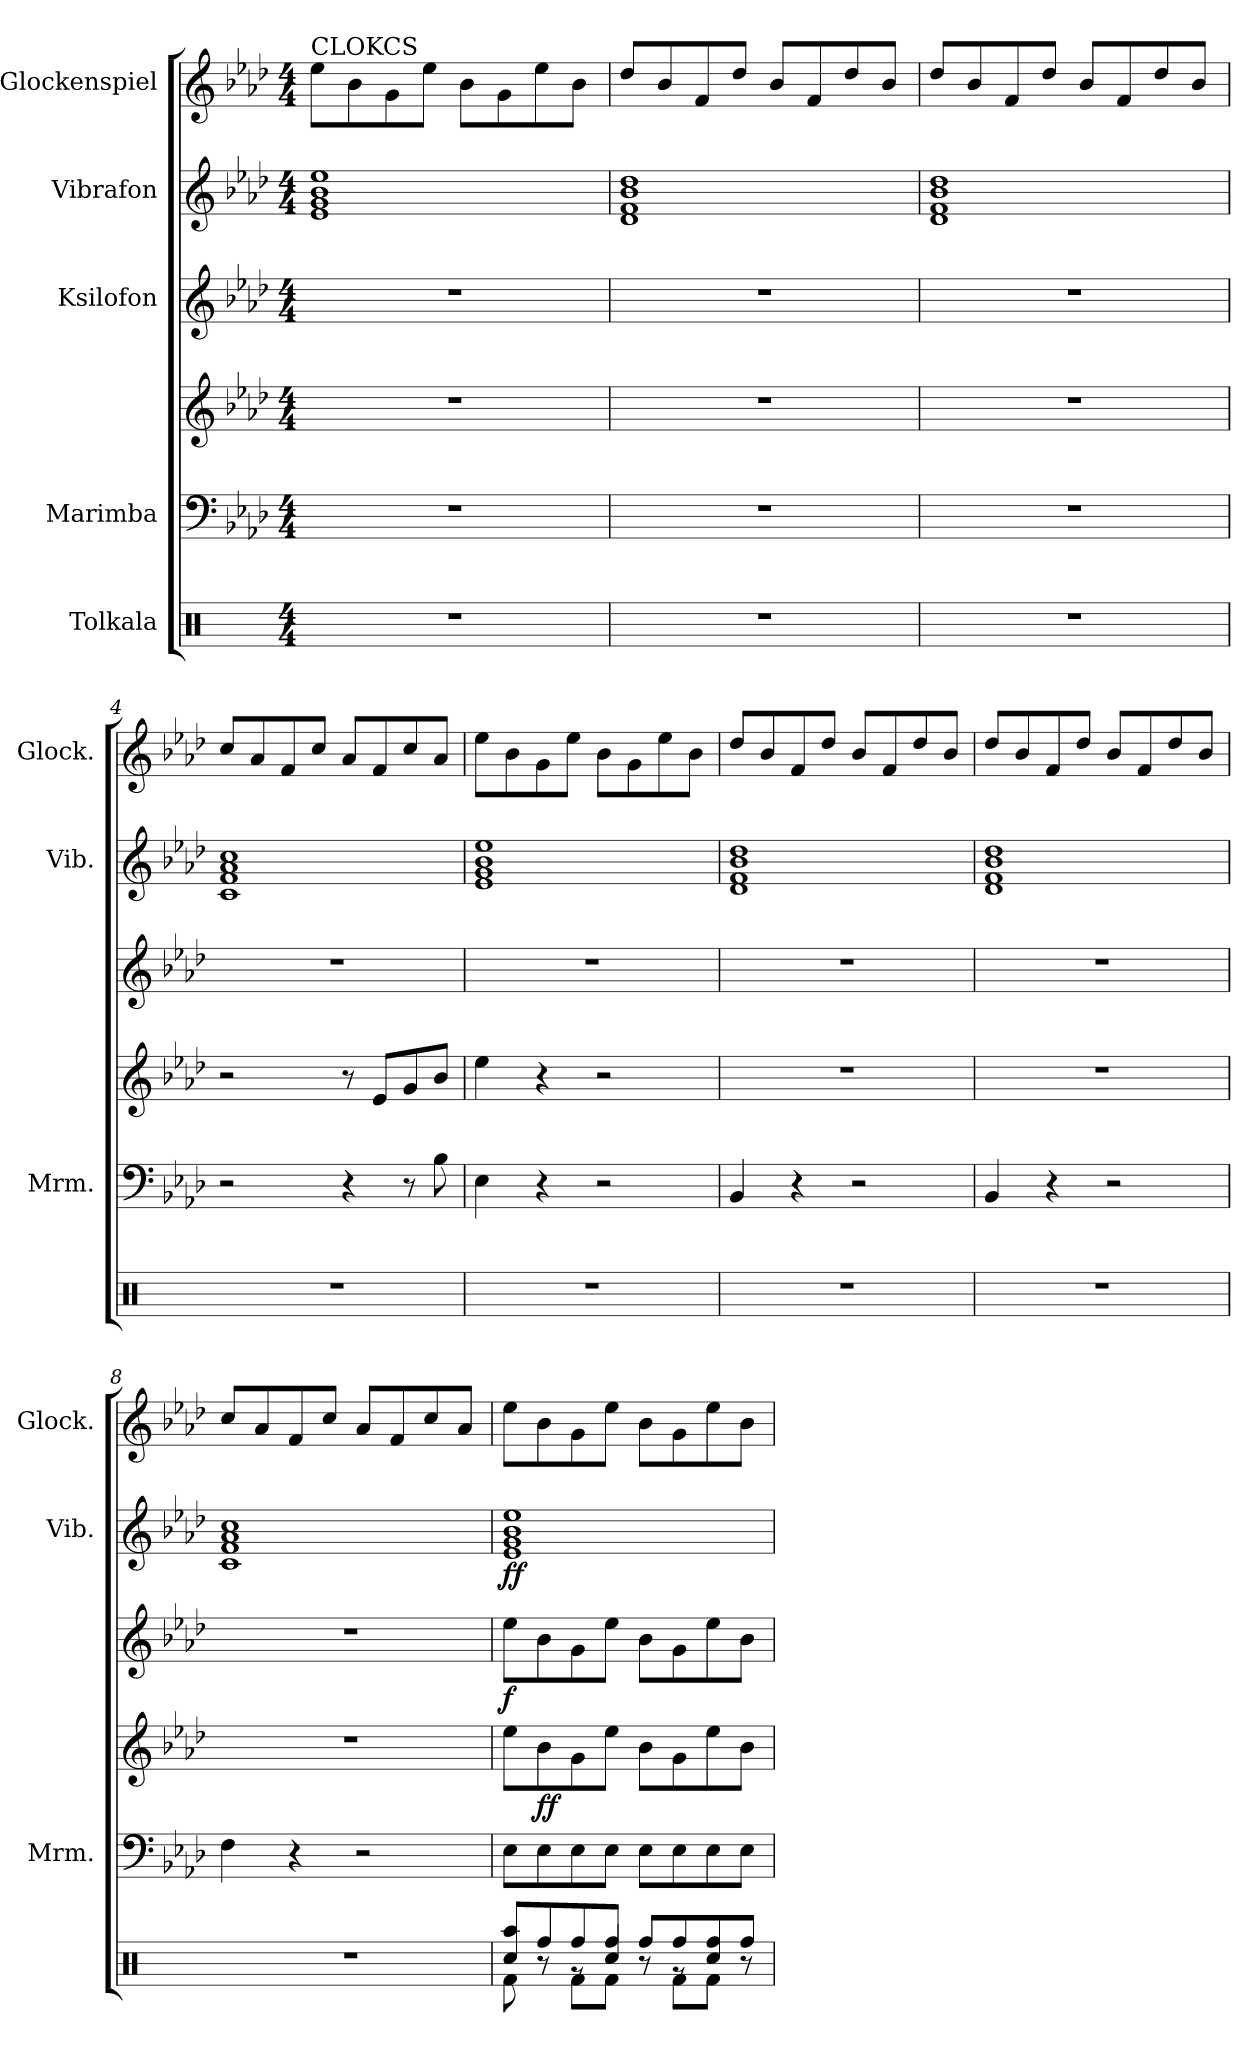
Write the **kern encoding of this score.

**kern	**kern	**kern	**dynam	**kern	**dynam	**kern	**dynam	**kern
*part5	*part4	*part4	*part4	*part3	*part3	*part2	*part2	*part1
*staff6	*staff5	*staff4	*staff4/5	*staff3	*staff3	*staff2	*staff2	*staff1
*I"Tolkala	*I"Marimba	*	*	*I"Ksilofon	*	*I"Vibrafon	*	*I"Glockenspiel
*	*I'Mrm.	*	*	*	*	*I'Vib.	*	*I'Glock.
*clefX	*clefF4	*clefG2	*	*clefG2	*	*clefG2	*	*clefG2
*	*	*	*	*ITrd-7c-12	*	*	*	*ITrd-14c-24
*k[]	*k[b-e-a-d-]	*k[b-e-a-d-]	*	*k[b-e-a-d-]	*	*k[b-e-a-d-]	*	*k[b-e-a-d-]
*M4/4	*M4/4	*M4/4	*	*M4/4	*	*M4/4	*	*M4/4
*MM120	*MM120	*MM120	*	*MM120	*	*MM120	*	*MM120
=1	=1	=1	=1	=1	=1	=1	=1	=1
!	!	!	!	!	!	!	!	!LO:TX:a:t=CLOKCS
1r	1r	1r	.	1r	.	1e- 1g 1b- 1ee-	.	8eeee-\L
.	.	.	.	.	.	.	.	8bbb-\
.	.	.	.	.	.	.	.	8ggg\
.	.	.	.	.	.	.	.	8eeee-\J
.	.	.	.	.	.	.	.	8bbb-\L
.	.	.	.	.	.	.	.	8ggg\
.	.	.	.	.	.	.	.	8eeee-\
.	.	.	.	.	.	.	.	8bbb-\J
=2	=2	=2	=2	=2	=2	=2	=2	=2
1r	1r	1r	.	1r	.	1d- 1f 1b- 1dd-	.	8dddd-/L
.	.	.	.	.	.	.	.	8bbb-/
.	.	.	.	.	.	.	.	8fff/
.	.	.	.	.	.	.	.	8dddd-/J
.	.	.	.	.	.	.	.	8bbb-/L
.	.	.	.	.	.	.	.	8fff/
.	.	.	.	.	.	.	.	8dddd-/
.	.	.	.	.	.	.	.	8bbb-/J
=3	=3	=3	=3	=3	=3	=3	=3	=3
1r	1r	1r	.	1r	.	1d- 1f 1b- 1dd-	.	8dddd-/L
.	.	.	.	.	.	.	.	8bbb-/
.	.	.	.	.	.	.	.	8fff/
.	.	.	.	.	.	.	.	8dddd-/J
.	.	.	.	.	.	.	.	8bbb-/L
.	.	.	.	.	.	.	.	8fff/
.	.	.	.	.	.	.	.	8dddd-/
.	.	.	.	.	.	.	.	8bbb-/J
=4	=4	=4	=4	=4	=4	=4	=4	=4
1r	2r	2r	.	1r	.	1c 1f 1a- 1cc	.	8cccc/L
.	.	.	.	.	.	.	.	8aaa-/
.	.	.	.	.	.	.	.	8fff/
.	.	.	.	.	.	.	.	8cccc/J
.	4r	8r	.	.	.	.	.	8aaa-/L
.	.	8e-/L	.	.	.	.	.	8fff/
.	8r	8g/	.	.	.	.	.	8cccc/
.	8B-\	8b-/J	.	.	.	.	.	8aaa-/J
!!LO:LB:g=z
=5	=5	=5	=5	=5	=5	=5	=5	=5
1r	4E-\	4ee-\	.	1r	.	1e- 1g 1b- 1ee-	.	8eeee-\L
.	.	.	.	.	.	.	.	8bbb-\
.	4r	4r	.	.	.	.	.	8ggg\
.	.	.	.	.	.	.	.	8eeee-\J
.	2r	2r	.	.	.	.	.	8bbb-\L
.	.	.	.	.	.	.	.	8ggg\
.	.	.	.	.	.	.	.	8eeee-\
.	.	.	.	.	.	.	.	8bbb-\J
=6	=6	=6	=6	=6	=6	=6	=6	=6
1r	4BB-/	1r	.	1r	.	1d- 1f 1b- 1dd-	.	8dddd-/L
.	.	.	.	.	.	.	.	8bbb-/
.	4r	.	.	.	.	.	.	8fff/
.	.	.	.	.	.	.	.	8dddd-/J
.	2r	.	.	.	.	.	.	8bbb-/L
.	.	.	.	.	.	.	.	8fff/
.	.	.	.	.	.	.	.	8dddd-/
.	.	.	.	.	.	.	.	8bbb-/J
=7	=7	=7	=7	=7	=7	=7	=7	=7
1r	4BB-/	1r	.	1r	.	1d- 1f 1b- 1dd-	.	8dddd-/L
.	.	.	.	.	.	.	.	8bbb-/
.	4r	.	.	.	.	.	.	8fff/
.	.	.	.	.	.	.	.	8dddd-/J
.	2r	.	.	.	.	.	.	8bbb-/L
.	.	.	.	.	.	.	.	8fff/
.	.	.	.	.	.	.	.	8dddd-/
.	.	.	.	.	.	.	.	8bbb-/J
=8	=8	=8	=8	=8	=8	=8	=8	=8
1r	4F\	1r	.	1r	.	1c 1f 1a- 1cc	.	8cccc/L
.	.	.	.	.	.	.	.	8aaa-/
.	4r	.	.	.	.	.	.	8fff/
.	.	.	.	.	.	.	.	8cccc/J
.	2r	.	.	.	.	.	.	8aaa-/L
.	.	.	.	.	.	.	.	8fff/
.	.	.	.	.	.	.	.	8cccc/
.	.	.	.	.	.	.	.	8aaa-/J
=9	=9	=9	=9	=9	=9	=9	=9	=9
*^	*	*	*	*	*	*	*	*
*	*^	*	*	*	*	*	*	*	*
!	!	!	!	!	!	!	!LO:DY:b	!	!LO:DY:b	!
4Rcc/	8Rf\	8Raa/L	8E-\L	8ee-\L	.	8eee-\L	f	1e- 1g 1b- 1ee-	ff	8eeee-\L
!	!	!	!	!	!LO:DY:b	!	!	!	!	!
.	8r	8Rff/	8E-\	8b-\	ff	8bb-\	.	.	.	8bbb-\
8rg	8Rf\L	8Rff/	8E-\	8g\	.	8gg\	.	.	.	8ggg\
4Rcc/	8Rf\J	8Rff/J	8E-\J	8ee-\J	.	8eee-\J	.	.	.	8eeee-\J
.	8r	8Rff/L	8E-\L	8b-\L	.	8bb-\L	.	.	.	8bbb-\L
8rg	8Rf\L	8Rff/	8E-\	8g\	.	8gg\	.	.	.	8ggg\
4Rcc/	8Rf\J	8Rff/	8E-\	8ee-\	.	8eee-\	.	.	.	8eeee-\
.	8r	8Rff/J	8E-\J	8b-\J	.	8bb-\J	.	.	.	8bbb-\J
*v	*v	*v	*	*	*	*	*	*	*	*
=	=	=	=	=	=	=	=	=
*-	*-	*-	*-	*-	*-	*-	*-	*-
